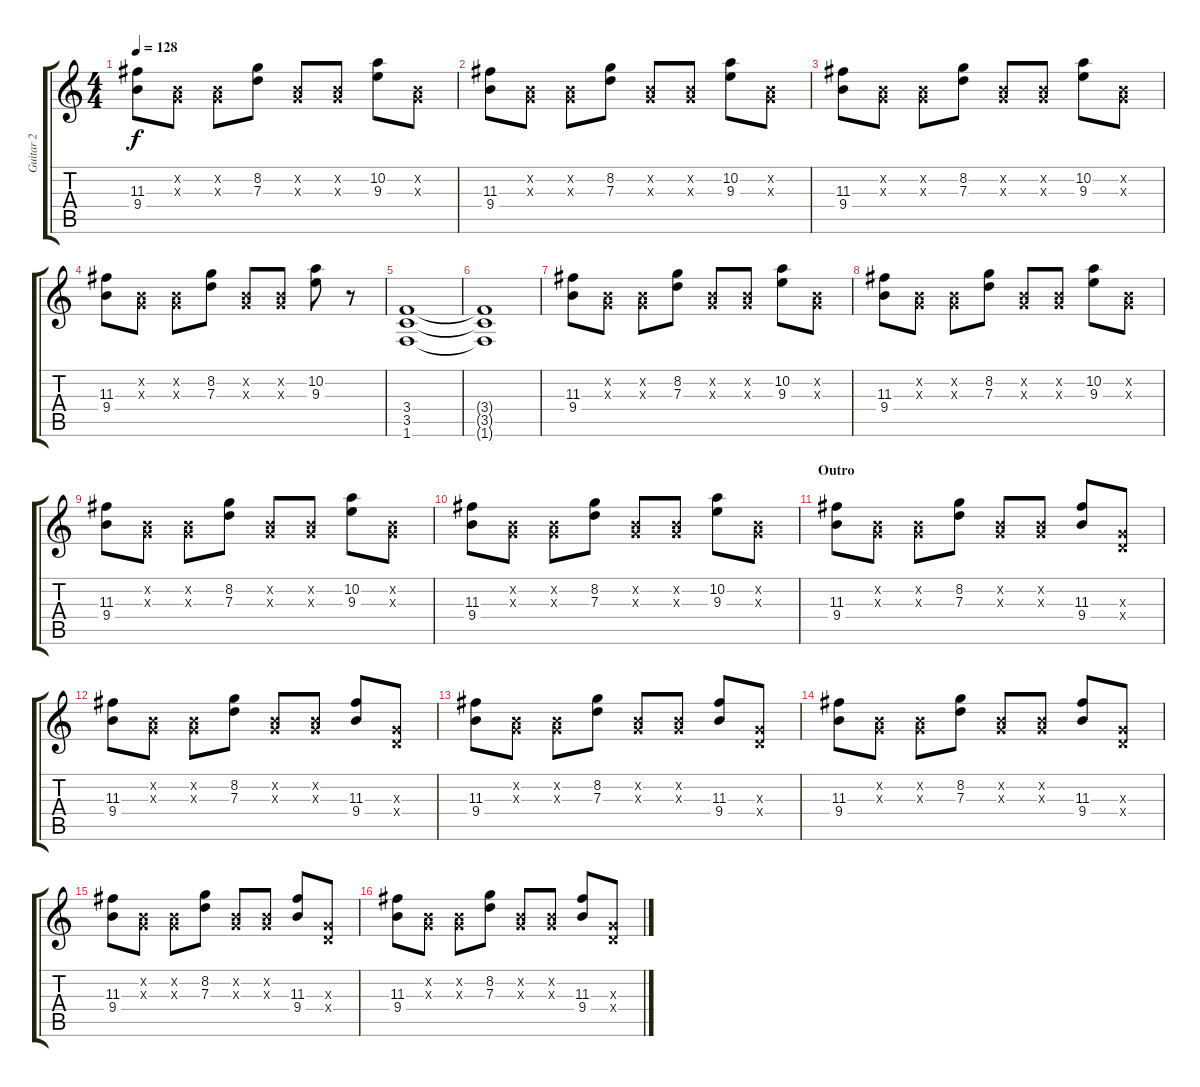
\track ("Guitar 2" "Guitar 2") {instrument distortionguitar}
\staff {score tabs}
\tuning (E4 B3 G3 D3 A2 E2) {hide}
\ts (4 4)
\tempo 128
\clef g2
\ks c
(11.3 9.4).8{dy f} (0.2{x} 0.3{x}).8 (0.2{x} 0.3{x}).8 (8.2 7.3).8 (0.2{x} 0.3{x}).8 (0.2{x} 0.3{x}).8 (10.2 9.3).8 (0.2{x} 0.3{x}).8 |
(11.3 9.4).8 (0.2{x} 0.3{x}).8 (0.2{x} 0.3{x}).8 (8.2 7.3).8 (0.2{x} 0.3{x}).8 (0.2{x} 0.3{x}).8 (10.2 9.3).8 (0.2{x} 0.3{x}).8 |
(11.3 9.4).8 (0.2{x} 0.3{x}).8 (0.2{x} 0.3{x}).8 (8.2 7.3).8 (0.2{x} 0.3{x}).8 (0.2{x} 0.3{x}).8 (10.2 9.3).8 (0.2{x} 0.3{x}).8 |
(11.3 9.4).8 (0.2{x} 0.3{x}).8 (0.2{x} 0.3{x}).8 (8.2 7.3).8 (0.2{x} 0.3{x}).8 (0.2{x} 0.3{x}).8 (10.2 9.3).8 r.8 |
(3.4 3.5 1.6).1 |
(3.4{t} 3.5{t} 1.6{t}).1 |
(11.3 9.4).8 (0.2{x} 0.3{x}).8 (0.2{x} 0.3{x}).8 (8.2 7.3).8 (0.2{x} 0.3{x}).8 (0.2{x} 0.3{x}).8 (10.2 9.3).8 (0.2{x} 0.3{x}).8 |
(11.3 9.4).8 (0.2{x} 0.3{x}).8 (0.2{x} 0.3{x}).8 (8.2 7.3).8 (0.2{x} 0.3{x}).8 (0.2{x} 0.3{x}).8 (10.2 9.3).8 (0.2{x} 0.3{x}).8 |
(11.3 9.4).8 (0.2{x} 0.3{x}).8 (0.2{x} 0.3{x}).8 (8.2 7.3).8 (0.2{x} 0.3{x}).8 (0.2{x} 0.3{x}).8 (10.2 9.3).8 (0.2{x} 0.3{x}).8 |
(11.3 9.4).8 (0.2{x} 0.3{x}).8 (0.2{x} 0.3{x}).8 (8.2 7.3).8 (0.2{x} 0.3{x}).8 (0.2{x} 0.3{x}).8 (10.2 9.3).8 (0.2{x} 0.3{x}).8 |
\section ("" "Outro")
(11.3 9.4).8 (0.2{x} 0.3{x}).8 (0.2{x} 0.3{x}).8 (8.2 7.3).8 (0.2{x} 0.3{x}).8 (0.2{x} 0.3{x}).8 (11.3 9.4).8 (0.3{x} 0.4{x}).8 |
(11.3 9.4).8 (0.2{x} 0.3{x}).8 (0.2{x} 0.3{x}).8 (8.2 7.3).8 (0.2{x} 0.3{x}).8 (0.2{x} 0.3{x}).8 (11.3 9.4).8 (0.3{x} 0.4{x}).8 |
(11.3 9.4).8 (0.2{x} 0.3{x}).8 (0.2{x} 0.3{x}).8 (8.2 7.3).8 (0.2{x} 0.3{x}).8 (0.2{x} 0.3{x}).8 (11.3 9.4).8 (0.3{x} 0.4{x}).8 |
(11.3 9.4).8 (0.2{x} 0.3{x}).8 (0.2{x} 0.3{x}).8 (8.2 7.3).8 (0.2{x} 0.3{x}).8 (0.2{x} 0.3{x}).8 (11.3 9.4).8 (0.3{x} 0.4{x}).8 |
(11.3 9.4).8 (0.2{x} 0.3{x}).8 (0.2{x} 0.3{x}).8 (8.2 7.3).8 (0.2{x} 0.3{x}).8 (0.2{x} 0.3{x}).8 (11.3 9.4).8 (0.3{x} 0.4{x}).8 |
(11.3 9.4).8 (0.2{x} 0.3{x}).8 (0.2{x} 0.3{x}).8 (8.2 7.3).8 (0.2{x} 0.3{x}).8 (0.2{x} 0.3{x}).8 (11.3 9.4).8 (0.3{x} 0.4{x}).8
